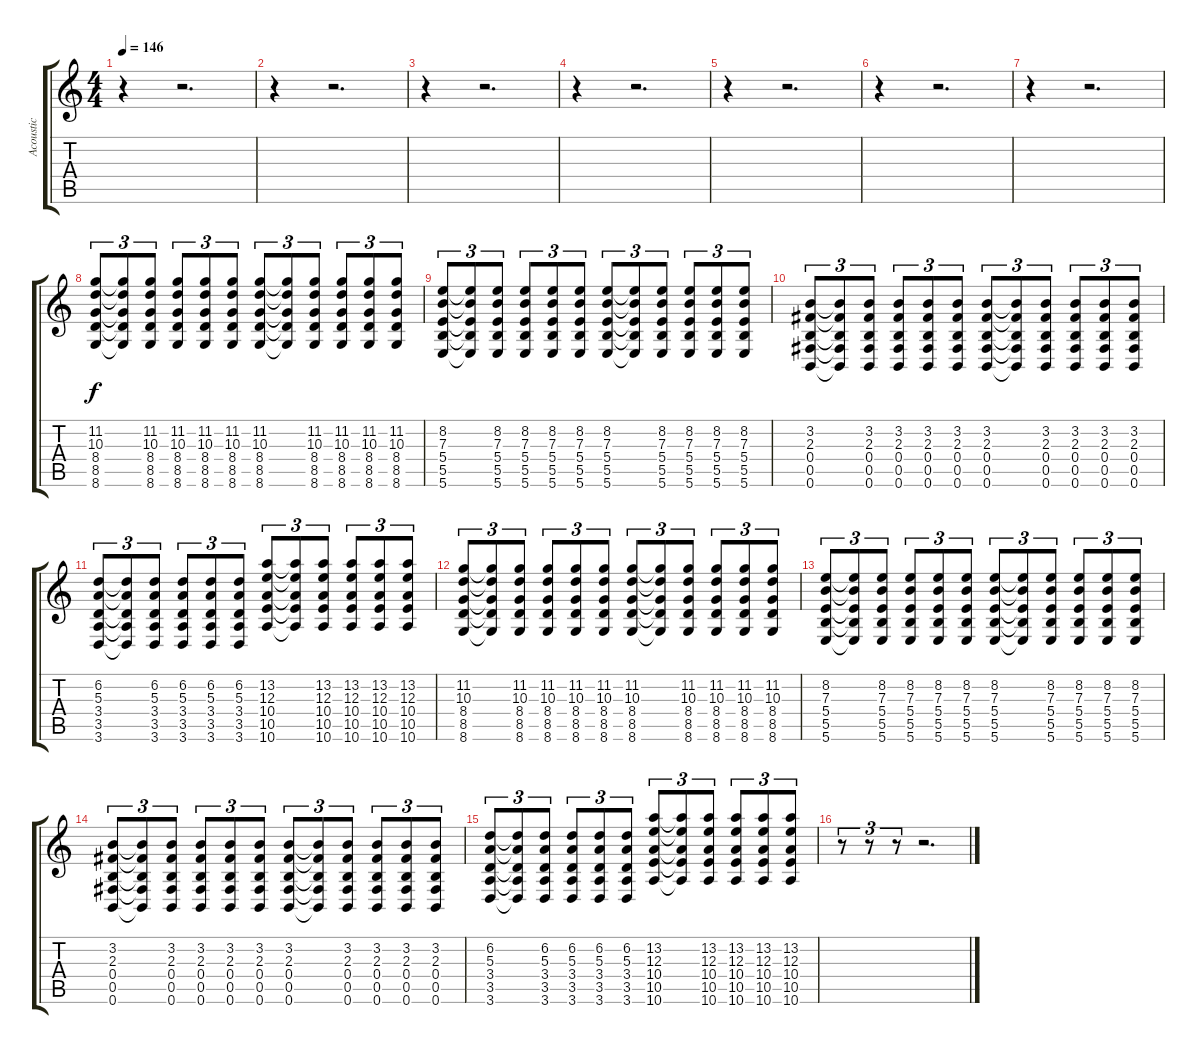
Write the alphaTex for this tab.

\track ("Acoustic" "Acoustic") {instrument acousticguitarsteel}
\staff {score tabs}
\tuning (Db4 Ab3 E3 B2 Gb2 B1) {hide}
\ts (4 4)
\tempo 146
\clef g2
\ks c
r.4{dy f} r.2{d} |
r.4 r.2{d} |
r.4 r.2{d} |
r.4 r.2{d} |
r.4 r.2{d} |
r.4 r.2{d} |
r.4 r.2{d} |
(11.2 10.3 8.4 8.5 8.6).8{tu (3 2)} (11.2{t} 10.3{t} 8.4{t} 8.5{t} 8.6{t}).8{tu (3 2)} (11.2 10.3 8.4 8.5 8.6).8{tu (3 2)} (11.2 10.3 8.4 8.5 8.6).8{tu (3 2)} (11.2 10.3 8.4 8.5 8.6).8{tu (3 2)} (11.2 10.3 8.4 8.5 8.6).8{tu (3 2)} (11.2 10.3 8.4 8.5 8.6).8{tu (3 2)} (11.2{t} 10.3{t} 8.4{t} 8.5{t} 8.6{t}).8{tu (3 2)} (11.2 10.3 8.4 8.5 8.6).8{tu (3 2)} (11.2 10.3 8.4 8.5 8.6).8{tu (3 2)} (11.2 10.3 8.4 8.5 8.6).8{tu (3 2)} (11.2 10.3 8.4 8.5 8.6).8{tu (3 2)} |
(8.2 7.3 5.4 5.5 5.6).8{tu (3 2)} (8.2{t} 7.3{t} 5.4{t} 5.5{t} 5.6{t}).8{tu (3 2)} (8.2 7.3 5.4 5.5 5.6).8{tu (3 2)} (8.2 7.3 5.4 5.5 5.6).8{tu (3 2)} (8.2 7.3 5.4 5.5 5.6).8{tu (3 2)} (8.2 7.3 5.4 5.5 5.6).8{tu (3 2)} (8.2 7.3 5.4 5.5 5.6).8{tu (3 2)} (8.2{t} 7.3{t} 5.4{t} 5.5{t} 5.6{t}).8{tu (3 2)} (8.2 7.3 5.4 5.5 5.6).8{tu (3 2)} (8.2 7.3 5.4 5.5 5.6).8{tu (3 2)} (8.2 7.3 5.4 5.5 5.6).8{tu (3 2)} (8.2 7.3 5.4 5.5 5.6).8{tu (3 2)} |
(3.2 2.3 0.4 0.5 0.6).8{tu (3 2)} (3.2{t} 2.3{t} 0.4{t} 0.5{t} 0.6{t}).8{tu (3 2)} (3.2 2.3 0.4 0.5 0.6).8{tu (3 2)} (3.2 2.3 0.4 0.5 0.6).8{tu (3 2)} (3.2 2.3 0.4 0.5 0.6).8{tu (3 2)} (3.2 2.3 0.4 0.5 0.6).8{tu (3 2)} (3.2 2.3 0.4 0.5 0.6).8{tu (3 2)} (3.2{t} 2.3{t} 0.4{t} 0.5{t} 0.6{t}).8{tu (3 2)} (3.2 2.3 0.4 0.5 0.6).8{tu (3 2)} (3.2 2.3 0.4 0.5 0.6).8{tu (3 2)} (3.2 2.3 0.4 0.5 0.6).8{tu (3 2)} (3.2 2.3 0.4 0.5 0.6).8{tu (3 2)} |
(6.2 5.3 3.4 3.5 3.6).8{tu (3 2)} (6.2{t} 5.3{t} 3.4{t} 3.5{t} 3.6{t}).8{tu (3 2)} (6.2 5.3 3.4 3.5 3.6).8{tu (3 2)} (6.2 5.3 3.4 3.5 3.6).8{tu (3 2)} (6.2 5.3 3.4 3.5 3.6).8{tu (3 2)} (6.2 5.3 3.4 3.5 3.6).8{tu (3 2)} (13.2 12.3 10.4 10.5 10.6).8{tu (3 2)} (13.2{t} 12.3{t} 10.4{t} 10.5{t} 10.6{t}).8{tu (3 2)} (13.2 12.3 10.4 10.5 10.6).8{tu (3 2)} (13.2 12.3 10.4 10.5 10.6).8{tu (3 2)} (13.2 12.3 10.4 10.5 10.6).8{tu (3 2)} (13.2 12.3 10.4 10.5 10.6).8{tu (3 2)} |
(11.2 10.3 8.4 8.5 8.6).8{tu (3 2)} (11.2{t} 10.3{t} 8.4{t} 8.5{t} 8.6{t}).8{tu (3 2)} (11.2 10.3 8.4 8.5 8.6).8{tu (3 2)} (11.2 10.3 8.4 8.5 8.6).8{tu (3 2)} (11.2 10.3 8.4 8.5 8.6).8{tu (3 2)} (11.2 10.3 8.4 8.5 8.6).8{tu (3 2)} (11.2 10.3 8.4 8.5 8.6).8{tu (3 2)} (11.2{t} 10.3{t} 8.4{t} 8.5{t} 8.6{t}).8{tu (3 2)} (11.2 10.3 8.4 8.5 8.6).8{tu (3 2)} (11.2 10.3 8.4 8.5 8.6).8{tu (3 2)} (11.2 10.3 8.4 8.5 8.6).8{tu (3 2)} (11.2 10.3 8.4 8.5 8.6).8{tu (3 2)} |
(8.2 7.3 5.4 5.5 5.6).8{tu (3 2)} (8.2{t} 7.3{t} 5.4{t} 5.5{t} 5.6{t}).8{tu (3 2)} (8.2 7.3 5.4 5.5 5.6).8{tu (3 2)} (8.2 7.3 5.4 5.5 5.6).8{tu (3 2)} (8.2 7.3 5.4 5.5 5.6).8{tu (3 2)} (8.2 7.3 5.4 5.5 5.6).8{tu (3 2)} (8.2 7.3 5.4 5.5 5.6).8{tu (3 2)} (8.2{t} 7.3{t} 5.4{t} 5.5{t} 5.6{t}).8{tu (3 2)} (8.2 7.3 5.4 5.5 5.6).8{tu (3 2)} (8.2 7.3 5.4 5.5 5.6).8{tu (3 2)} (8.2 7.3 5.4 5.5 5.6).8{tu (3 2)} (8.2 7.3 5.4 5.5 5.6).8{tu (3 2)} |
(3.2 2.3 0.4 0.5 0.6).8{tu (3 2)} (3.2{t} 2.3{t} 0.4{t} 0.5{t} 0.6{t}).8{tu (3 2)} (3.2 2.3 0.4 0.5 0.6).8{tu (3 2)} (3.2 2.3 0.4 0.5 0.6).8{tu (3 2)} (3.2 2.3 0.4 0.5 0.6).8{tu (3 2)} (3.2 2.3 0.4 0.5 0.6).8{tu (3 2)} (3.2 2.3 0.4 0.5 0.6).8{tu (3 2)} (3.2{t} 2.3{t} 0.4{t} 0.5{t} 0.6{t}).8{tu (3 2)} (3.2 2.3 0.4 0.5 0.6).8{tu (3 2)} (3.2 2.3 0.4 0.5 0.6).8{tu (3 2)} (3.2 2.3 0.4 0.5 0.6).8{tu (3 2)} (3.2 2.3 0.4 0.5 0.6).8{tu (3 2)} |
(6.2 5.3 3.4 3.5 3.6).8{tu (3 2)} (6.2{t} 5.3{t} 3.4{t} 3.5{t} 3.6{t}).8{tu (3 2)} (6.2 5.3 3.4 3.5 3.6).8{tu (3 2)} (6.2 5.3 3.4 3.5 3.6).8{tu (3 2)} (6.2 5.3 3.4 3.5 3.6).8{tu (3 2)} (6.2 5.3 3.4 3.5 3.6).8{tu (3 2)} (13.2 12.3 10.4 10.5 10.6).8{tu (3 2)} (13.2{t} 12.3{t} 10.4{t} 10.5{t} 10.6{t}).8{tu (3 2)} (13.2 12.3 10.4 10.5 10.6).8{tu (3 2)} (13.2 12.3 10.4 10.5 10.6).8{tu (3 2)} (13.2 12.3 10.4 10.5 10.6).8{tu (3 2)} (13.2 12.3 10.4 10.5 10.6).8{tu (3 2)} |
r.8{tu (3 2)} r.8{tu (3 2)} r.8{tu (3 2)} r.2{d}
